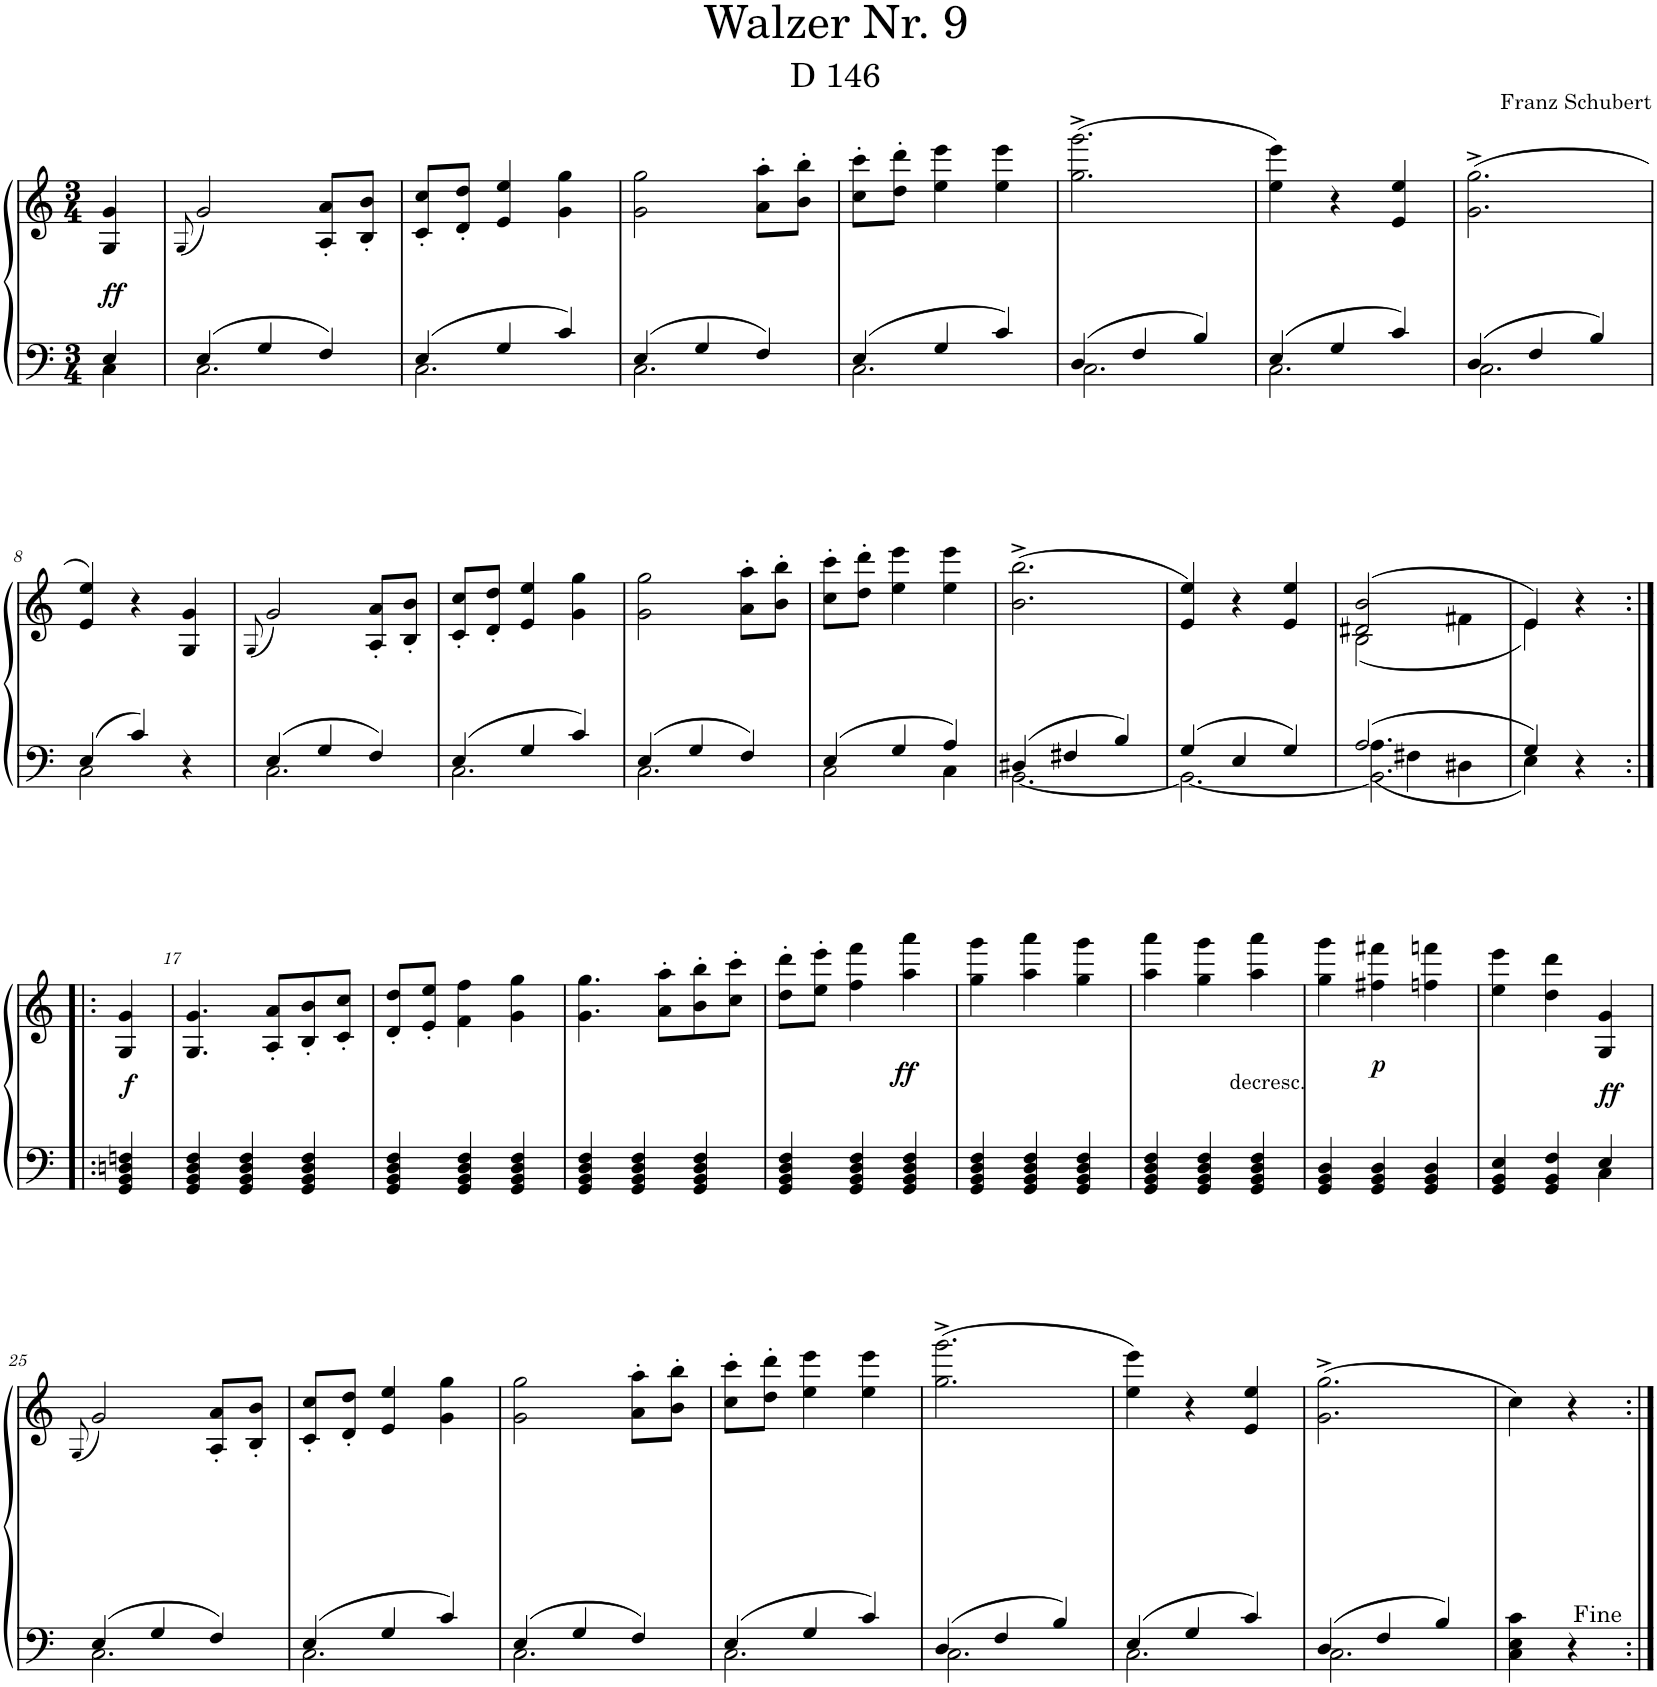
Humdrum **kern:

**kern	**kern	**dynam
*part1	*part1	*part1
*staff2	*staff1	*staff1/2
*I"Piano	*	*
*I'Pno.	*	*
*clefF4	*clefG2	*
*k[]	*k[]	*
*M3/4	*M3/4	*
=	=	=
*^	*	*
!	!	!	!LO:DY:a=2
4E/	4C\	4G/ 4g/	ff
=1	=1	=1	=1
.	.	(8qG/	.
4E/	2.C\	2g/)	.
4G/	.	.	.
4F/	.	8A/' 8a/'L	.
.	.	8B/' 8b/'J	.
=2	=2	=2	=2
4E/	2.C\	8c/' 8cc/'L	.
.	.	8d/' 8dd/'J	.
4G/	.	4e/ 4ee/	.
4c/	.	4g\ 4gg\	.
=3	=3	=3	=3
4E/	2.C\	2g\ 2gg\	.
4G/	.	.	.
4F/	.	8a\' 8aa\'L	.
.	.	8b\' 8bb\'J	.
=4	=4	=4	=4
4E/	2.C\	8cc\' 8ccc\'L	.
.	.	8dd\' 8ddd\'J	.
4G/	.	4ee\ 4eee\	.
4c/	.	4ee\ 4eee\	.
=5	=5	=5	=5
4D/	2.C\	(2.gg\^ 2.ggg\^	.
4F/	.	.	.
4B/	.	.	.
=6	=6	=6	=6
4E/	2.C\	4ee\ 4eee\)	.
4G/	.	4r	.
4c/	.	4e/ 4ee/	.
=7	=7	=7	=7
4D/	2.C\	(2.g\^ 2.gg\^	.
4F/	.	.	.
4B/	.	.	.
!!LO:LB:g=z
=8	=8	=8	=8
4E/	2C\	4e/ 4ee/)	.
4c/	.	4r	.
4r	4ryy	4G/ 4g/	.
=9	=9	=9	=9
.	.	(8qG/	.
4E/	2.C\	2g/)	.
4G/	.	.	.
4F/	.	8A/' 8a/'L	.
.	.	8B/' 8b/'J	.
=10	=10	=10	=10
4E/	2.C\	8c/' 8cc/'L	.
.	.	8d/' 8dd/'J	.
4G/	.	4e/ 4ee/	.
4c/	.	4g\ 4gg\	.
=11	=11	=11	=11
4E/	2.C\	2g\ 2gg\	.
4G/	.	.	.
4F/	.	8a\' 8aa\'L	.
.	.	8b\' 8bb\'J	.
=12	=12	=12	=12
4E/	2C\	8cc\' 8ccc\'L	.
.	.	8dd\' 8ddd\'J	.
4G/	.	4ee\ 4eee\	.
4A/	4C\	4ee\ 4eee\	.
=13	=13	=13	=13
4D#X/	[2.BB\	(2.b\^ 2.bb\^	.
4F#X/	.	.	.
4B/	.	.	.
=14	=14	=14	=14
4G/	2.BB\_	4e/ 4ee/)	.
4E/	.	4r	.
4G/	.	4e/ 4ee/	.
=15	=15	=15	=15
*	*^	*^	*
2.A/	4A\	2.BB\]	(2d#X/ 2b/	(<2B\	.
.	4F#X\	.	.	.	.
.	4D#X\	.	4f#X\	4ryy	.
*	*v	*v	*	*	*
=16	=16	=16	=16	=16
4G/	4E\	4e/)	4e\)	.
4r	4ryy	4r	4ryy	.
!!LO:LB:g=z
=16X1:|!|:	=16X1:|!|:	=16X1:|!|:	=16X1:|!|:	=16X1:|!|:
!	!	!	!	!LO:DY:a=2
*v	*v	*	*	*
*	*v	*v	*
4GG/ 4BB/ 4Dn/ 4Fn/	4G/ 4g/	f
=17	=17	=17
4GG/ 4BB/ 4D/ 4F/	4.G/ 4.g/	.
4GG/ 4BB/ 4D/ 4F/	.	.
.	8A/' 8a/'L	.
4GG/ 4BB/ 4D/ 4F/	8B/' 8b/'	.
.	8c/' 8cc/'J	.
=18	=18	=18
4GG/ 4BB/ 4D/ 4F/	8d/' 8dd/'L	.
.	8e/' 8ee/'J	.
4GG/ 4BB/ 4D/ 4F/	4f\ 4ff\	.
4GG/ 4BB/ 4D/ 4F/	4g\ 4gg\	.
=19	=19	=19
4GG/ 4BB/ 4D/ 4F/	4.g\ 4.gg\	.
4GG/ 4BB/ 4D/ 4F/	.	.
.	8a\' 8aa\'L	.
4GG/ 4BB/ 4D/ 4F/	8b\' 8bb\'	.
.	8cc\' 8ccc\'J	.
=20	=20	=20
4GG/ 4BB/ 4D/ 4F/	8dd\' 8ddd\'L	.
.	8ee\' 8eee\'J	.
4GG/ 4BB/ 4D/ 4F/	4ff\ 4fff\	.
!	!	!LO:DY:b
4GG/ 4BB/ 4D/ 4F/	4aa\ 4aaa\	ff
=21	=21	=21
4GG/ 4BB/ 4D/ 4F/	4gg\ 4ggg\	.
4GG/ 4BB/ 4D/ 4F/	4aa\ 4aaa\	.
4GG/ 4BB/ 4D/ 4F/	4gg\ 4ggg\	.
=22	=22	=22
4GG/ 4BB/ 4D/ 4F/	4aa\ 4aaa\	.
!	!LO:TX:b:t=decresc.	!
4GG/ 4BB/ 4D/ 4F/	4gg\ 4ggg\	.
4GG/ 4BB/ 4D/ 4F/	4aa\ 4aaa\	.
=23	=23	=23
4GG/ 4BB/ 4D/	4gg\ 4ggg\	.
!	!	!LO:DY:b
4GG/ 4BB/ 4D/	4ff#X\ 4fff#X\	p
4GG/ 4BB/ 4D/	4ffn\ 4fffn\	.
=24	=24	=24
*^	*	*
4GG/ 4BB/ 4E/	2ryy	4ee\ 4eee\	.
4GG/ 4BB/ 4F/	.	4dd\ 4ddd\	.
!	!	!	!LO:DY:a=2
4E/	4C\	4G/ 4g/	ff
!!LO:LB:g=z
=25	=25	=25	=25
.	.	(8qG/	.
4E/	2.C\	2g/)	.
4G/	.	.	.
4F/	.	8A/' 8a/'L	.
.	.	8B/' 8b/'J	.
=26	=26	=26	=26
4E/	2.C\	8c/' 8cc/'L	.
.	.	8d/' 8dd/'J	.
4G/	.	4e/ 4ee/	.
4c/	.	4g\ 4gg\	.
=27	=27	=27	=27
4E/	2.C\	2g\ 2gg\	.
4G/	.	.	.
4F/	.	8a\' 8aa\'L	.
.	.	8b\' 8bb\'J	.
=28	=28	=28	=28
4E/	2.C\	8cc\' 8ccc\'L	.
.	.	8dd\' 8ddd\'J	.
4G/	.	4ee\ 4eee\	.
4c/	.	4ee\ 4eee\	.
=29	=29	=29	=29
4D/	2.C\	(2.gg\^ 2.ggg\^	.
4F/	.	.	.
4B/	.	.	.
=30	=30	=30	=30
4E/	2.C\	4ee\ 4eee\)	.
4G/	.	4r	.
4c/	.	4e/ 4ee/	.
=31	=31	=31	=31
4D/	2.C\	(2.g\^ 2.gg\^	.
4F/	.	.	.
4B/	.	.	.
*v	*v	*	*
=32	=32	=32
4C\ 4E\ 4c\	4cc\)	.
4r	4r	.
=:|!	=:|!	=:|!
*-	*-	*-
